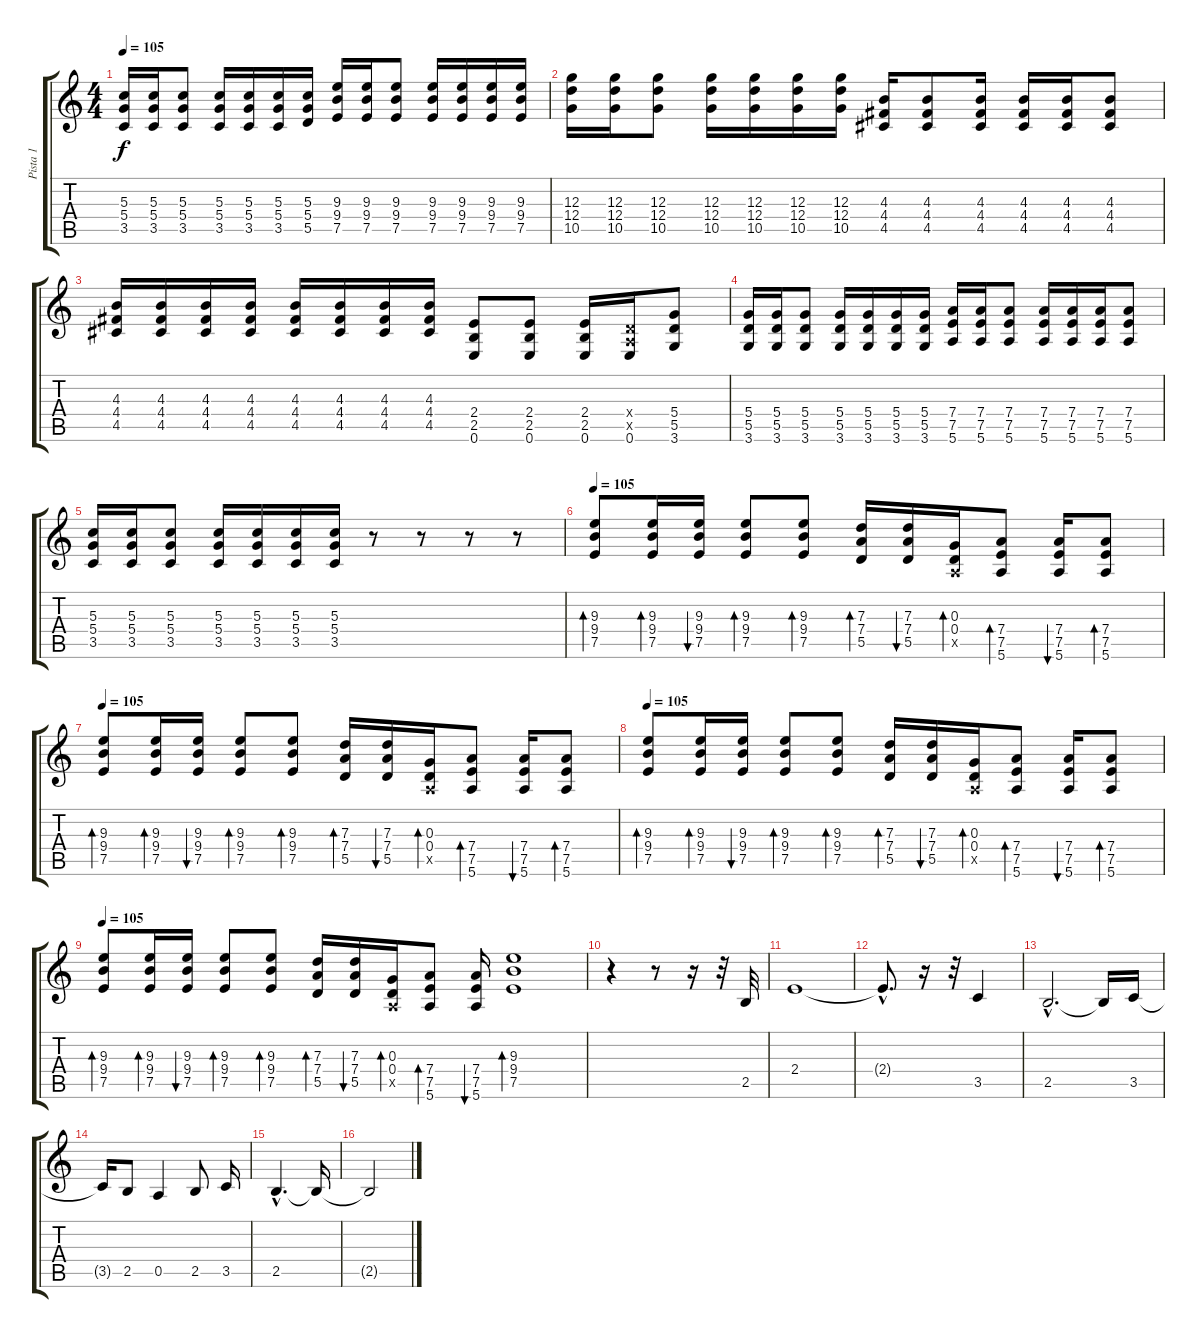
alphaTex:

\track ("Pista 1" "Pista 1") {instrument distortionguitar}
\staff {score tabs}
\tuning (E4 B3 G3 D3 A2 E2) {hide}
\ts (4 4)
\tempo 105
\clef g2
\ks c
(5.3 5.4 3.5).16{dy f} (5.3 5.4 3.5).16 (5.3 5.4 3.5).8 (5.3 5.4 3.5).16 (5.3 5.4 3.5).16 (5.3 5.4 3.5).16 (5.3 5.4 5.5).16 (9.3 9.4 7.5).16 (9.3 9.4 7.5).16 (9.3 9.4 7.5).8 (9.3 9.4 7.5).16 (9.3 9.4 7.5).16 (9.3 9.4 7.5).16 (9.3 9.4 7.5).16 |
(12.3 12.4 10.5).16 (12.3 12.4 10.5).16 (12.3 12.4 10.5).8 (12.3 12.4 10.5).16 (12.3 12.4 10.5).16 (12.3 12.4 10.5).16 (12.3 12.4 10.5).16 (4.3 4.4 4.5).16 (4.3 4.4 4.5).8 (4.3 4.4 4.5).16 (4.3 4.4 4.5).16 (4.3 4.4 4.5).16 (4.3 4.4 4.5).8 |
(4.3 4.4 4.5).16 (4.3 4.4 4.5).16 (4.3 4.4 4.5).16 (4.3 4.4 4.5).16 (4.3 4.4 4.5).16 (4.3 4.4 4.5).16 (4.3 4.4 4.5).16 (4.3 4.4 4.5).16 (2.4 2.5 0.6).8 (2.4 2.5 0.6).8 (2.4 2.5 0.6).16 (0.4{x} 0.5{x} 0.6).16 (5.4 5.5 3.6).8 |
(5.4 5.5 3.6).16 (5.4 5.5 3.6).16 (5.4 5.5 3.6).8 (5.4 5.5 3.6).16 (5.4 5.5 3.6).16 (5.4 5.5 3.6).16 (5.4 5.5 3.6).16 (7.4 7.5 5.6).16 (7.4 7.5 5.6).16 (7.4 7.5 5.6).8 (7.4 7.5 5.6).16 (7.4 7.5 5.6).16 (7.4 7.5 5.6).16 (7.4 7.5 5.6).8 |
(5.3 5.4 3.5).16 (5.3 5.4 3.5).16 (5.3 5.4 3.5).8 (5.3 5.4 3.5).16 (5.3 5.4 3.5).16 (5.3 5.4 3.5).16 (5.3 5.4 3.5).16 r.8 r.8 r.8 r.8 |
\tempo 105
(9.3 9.4 7.5).8{bd 60} (9.3 9.4 7.5).16{bd 60} (9.3 9.4 7.5).16{bu 60} (9.3 9.4 7.5).8{bd 60} (9.3 9.4 7.5).8{bd 60} (7.3 7.4 5.5).16{bd 60} (7.3 7.4 5.5).16{bu 60} (0.3 0.4 0.5{x}).16{bd 60} (7.4 7.5 5.6).8{bd 60} (7.4 7.5 5.6).16{bu 60} (7.4 7.5 5.6).8{bd 60} |
\tempo 105
(9.3 9.4 7.5).8{bd 60} (9.3 9.4 7.5).16{bd 60} (9.3 9.4 7.5).16{bu 60} (9.3 9.4 7.5).8{bd 60} (9.3 9.4 7.5).8{bd 60} (7.3 7.4 5.5).16{bd 60} (7.3 7.4 5.5).16{bu 60} (0.3 0.4 0.5{x}).16{bd 60} (7.4 7.5 5.6).8{bd 60} (7.4 7.5 5.6).16{bu 60} (7.4 7.5 5.6).8{bd 60} |
\tempo 105
(9.3 9.4 7.5).8{bd 60} (9.3 9.4 7.5).16{bd 60} (9.3 9.4 7.5).16{bu 60} (9.3 9.4 7.5).8{bd 60} (9.3 9.4 7.5).8{bd 60} (7.3 7.4 5.5).16{bd 60} (7.3 7.4 5.5).16{bu 60} (0.3 0.4 0.5{x}).16{bd 60} (7.4 7.5 5.6).8{bd 60} (7.4 7.5 5.6).16{bu 60} (7.4 7.5 5.6).8{bd 60} |
\tempo 105
(9.3 9.4 7.5).8{bd 60} (9.3 9.4 7.5).16{bd 60} (9.3 9.4 7.5).16{bu 60} (9.3 9.4 7.5).8{bd 60} (9.3 9.4 7.5).8{bd 60} (7.3 7.4 5.5).16{bd 60} (7.3 7.4 5.5).16{bu 60} (0.3 0.4 0.5{x}).16{bd 60} (7.4 7.5 5.6).8{bd 60} (7.4 7.5 5.6).16{bu 60} (9.3 9.4 7.5).1{bd 60} |
r.4 r.8 r.16 r.32 2.5.32 |
2.4.1 |
2.4{hac t}.8{d} r.16 r.32 3.5.4 |
2.5{hac}.2{d} 2.5{t}.16 3.5.16 |
3.5{t}.16 2.5.8 0.5.4 2.5.8 3.5.16 |
2.5{hac}.4{d} 2.5{t}.16 |
2.5{t}.2
